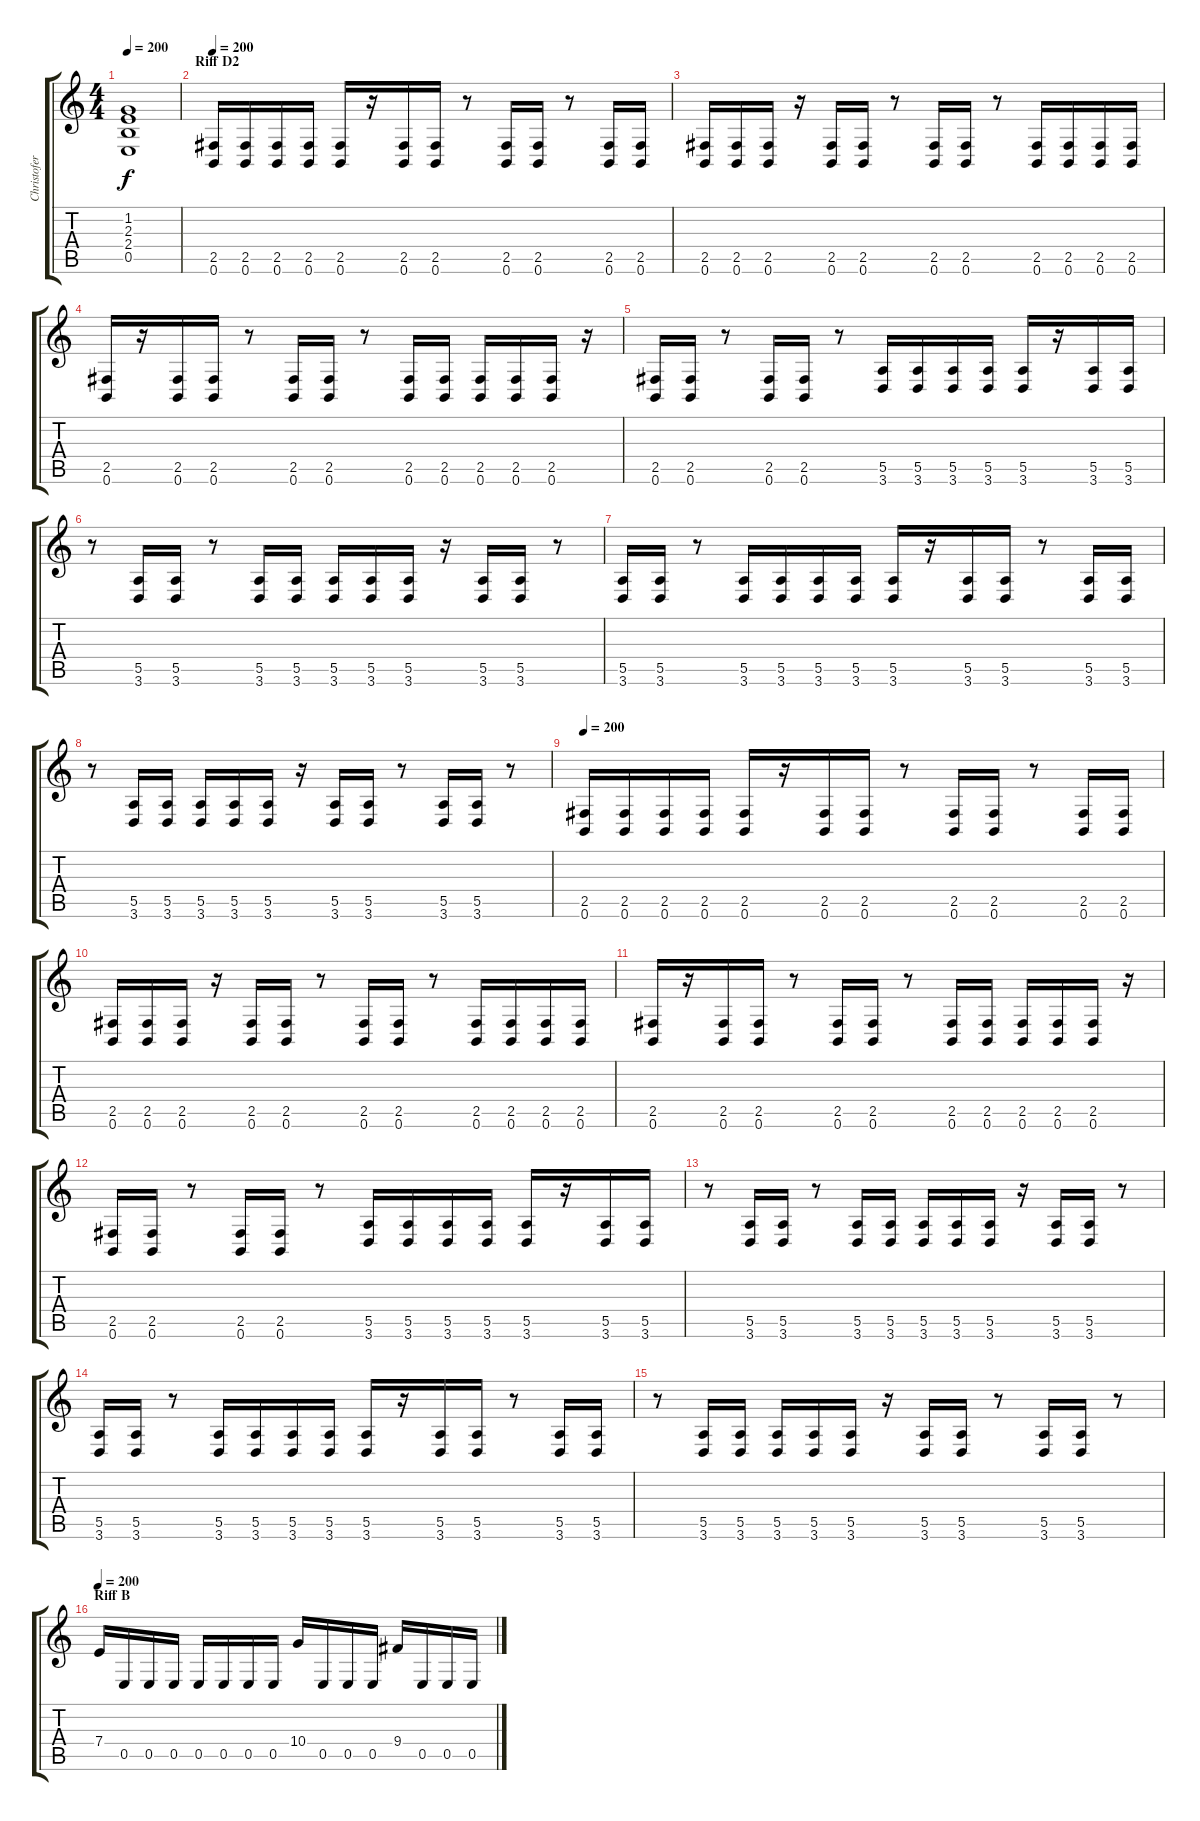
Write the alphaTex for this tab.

\track ("Christofer Malmström" "Christofer") {instrument distortionguitar}
\staff {score tabs}
\tuning (B3 Gb3 D3 A2 E2 B1) {hide}
\ts (4 4)
\tempo 200
\clef g2
\ks c
(1.2{t} 2.3{t} 2.4{t} 0.5{t}).1{dy f} |
\section ("" "Riff D2")
\tempo 200
(2.5 0.6).16 (2.5 0.6).16 (2.5 0.6).16 (2.5 0.6).16 (2.5 0.6).16 r.16 (2.5 0.6).16 (2.5 0.6).16 r.8 (2.5 0.6).16 (2.5 0.6).16 r.8 (2.5 0.6).16 (2.5 0.6).16 |
(2.5 0.6).16 (2.5 0.6).16 (2.5 0.6).16 r.16 (2.5 0.6).16 (2.5 0.6).16 r.8 (2.5 0.6).16 (2.5 0.6).16 r.8 (2.5 0.6).16 (2.5 0.6).16 (2.5 0.6).16 (2.5 0.6).16 |
(2.5 0.6).16 r.16 (2.5 0.6).16 (2.5 0.6).16 r.8 (2.5 0.6).16 (2.5 0.6).16 r.8 (2.5 0.6).16 (2.5 0.6).16 (2.5 0.6).16 (2.5 0.6).16 (2.5 0.6).16 r.16 |
(2.5 0.6).16 (2.5 0.6).16 r.8 (2.5 0.6).16 (2.5 0.6).16 r.8 (5.5 3.6).16 (5.5 3.6).16 (5.5 3.6).16 (5.5 3.6).16 (5.5 3.6).16 r.16 (5.5 3.6).16 (5.5 3.6).16 |
r.8 (5.5 3.6).16 (5.5 3.6).16 r.8 (5.5 3.6).16 (5.5 3.6).16 (5.5 3.6).16 (5.5 3.6).16 (5.5 3.6).16 r.16 (5.5 3.6).16 (5.5 3.6).16 r.8 |
(5.5 3.6).16 (5.5 3.6).16 r.8 (5.5 3.6).16 (5.5 3.6).16 (5.5 3.6).16 (5.5 3.6).16 (5.5 3.6).16 r.16 (5.5 3.6).16 (5.5 3.6).16 r.8 (5.5 3.6).16 (5.5 3.6).16 |
r.8 (5.5 3.6).16 (5.5 3.6).16 (5.5 3.6).16 (5.5 3.6).16 (5.5 3.6).16 r.16 (5.5 3.6).16 (5.5 3.6).16 r.8 (5.5 3.6).16 (5.5 3.6).16 r.8 |
\tempo 200
(2.5 0.6).16 (2.5 0.6).16 (2.5 0.6).16 (2.5 0.6).16 (2.5 0.6).16 r.16 (2.5 0.6).16 (2.5 0.6).16 r.8 (2.5 0.6).16 (2.5 0.6).16 r.8 (2.5 0.6).16 (2.5 0.6).16 |
(2.5 0.6).16 (2.5 0.6).16 (2.5 0.6).16 r.16 (2.5 0.6).16 (2.5 0.6).16 r.8 (2.5 0.6).16 (2.5 0.6).16 r.8 (2.5 0.6).16 (2.5 0.6).16 (2.5 0.6).16 (2.5 0.6).16 |
(2.5 0.6).16 r.16 (2.5 0.6).16 (2.5 0.6).16 r.8 (2.5 0.6).16 (2.5 0.6).16 r.8 (2.5 0.6).16 (2.5 0.6).16 (2.5 0.6).16 (2.5 0.6).16 (2.5 0.6).16 r.16 |
(2.5 0.6).16 (2.5 0.6).16 r.8 (2.5 0.6).16 (2.5 0.6).16 r.8 (5.5 3.6).16 (5.5 3.6).16 (5.5 3.6).16 (5.5 3.6).16 (5.5 3.6).16 r.16 (5.5 3.6).16 (5.5 3.6).16 |
r.8 (5.5 3.6).16 (5.5 3.6).16 r.8 (5.5 3.6).16 (5.5 3.6).16 (5.5 3.6).16 (5.5 3.6).16 (5.5 3.6).16 r.16 (5.5 3.6).16 (5.5 3.6).16 r.8 |
(5.5 3.6).16 (5.5 3.6).16 r.8 (5.5 3.6).16 (5.5 3.6).16 (5.5 3.6).16 (5.5 3.6).16 (5.5 3.6).16 r.16 (5.5 3.6).16 (5.5 3.6).16 r.8 (5.5 3.6).16 (5.5 3.6).16 |
r.8 (5.5 3.6).16 (5.5 3.6).16 (5.5 3.6).16 (5.5 3.6).16 (5.5 3.6).16 r.16 (5.5 3.6).16 (5.5 3.6).16 r.8 (5.5 3.6).16 (5.5 3.6).16 r.8 |
\section ("" "Riff B")
\tempo 200
7.4.16 0.5.16 0.5.16 0.5.16 0.5.16 0.5.16 0.5.16 0.5.16 10.4.16 0.5.16 0.5.16 0.5.16 9.4.16 0.5.16 0.5.16 0.5.16
